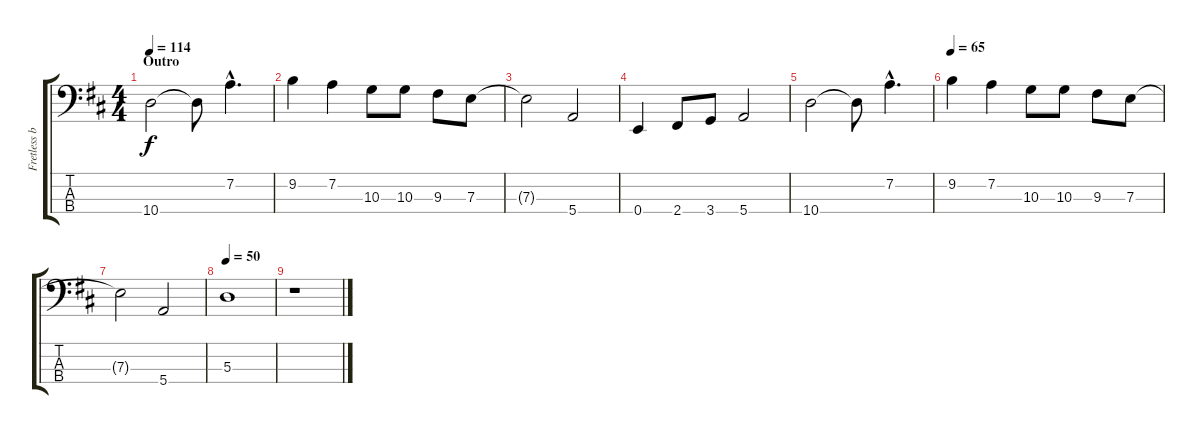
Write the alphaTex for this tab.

\track ("Fretless bass" "Fretless b") {instrument fretlessbass}
\staff {score tabs}
\tuning (G2 D2 A1 E1) {hide}
\ts (4 4)
\section ("" "Outro")
\tempo 114
\clef f4
\ks d
10.4.2{dy f} 10.4{t}.8 7.2{hac}.4{d} |
9.2.4 7.2.4 10.3.8 10.3.8 9.3.8 7.3.8 |
7.3{t}.2 5.4.2 |
0.4.4 2.4.8 3.4.8 5.4.2 |
10.4.2 10.4{t}.8 7.2{hac}.4{d} |
\tempo 65
9.2.4 7.2.4 10.3.8 10.3.8 9.3.8 7.3.8 |
7.3{t}.2 5.4.2 |
\tempo 50
5.3.1{volume 0} |
r.1
